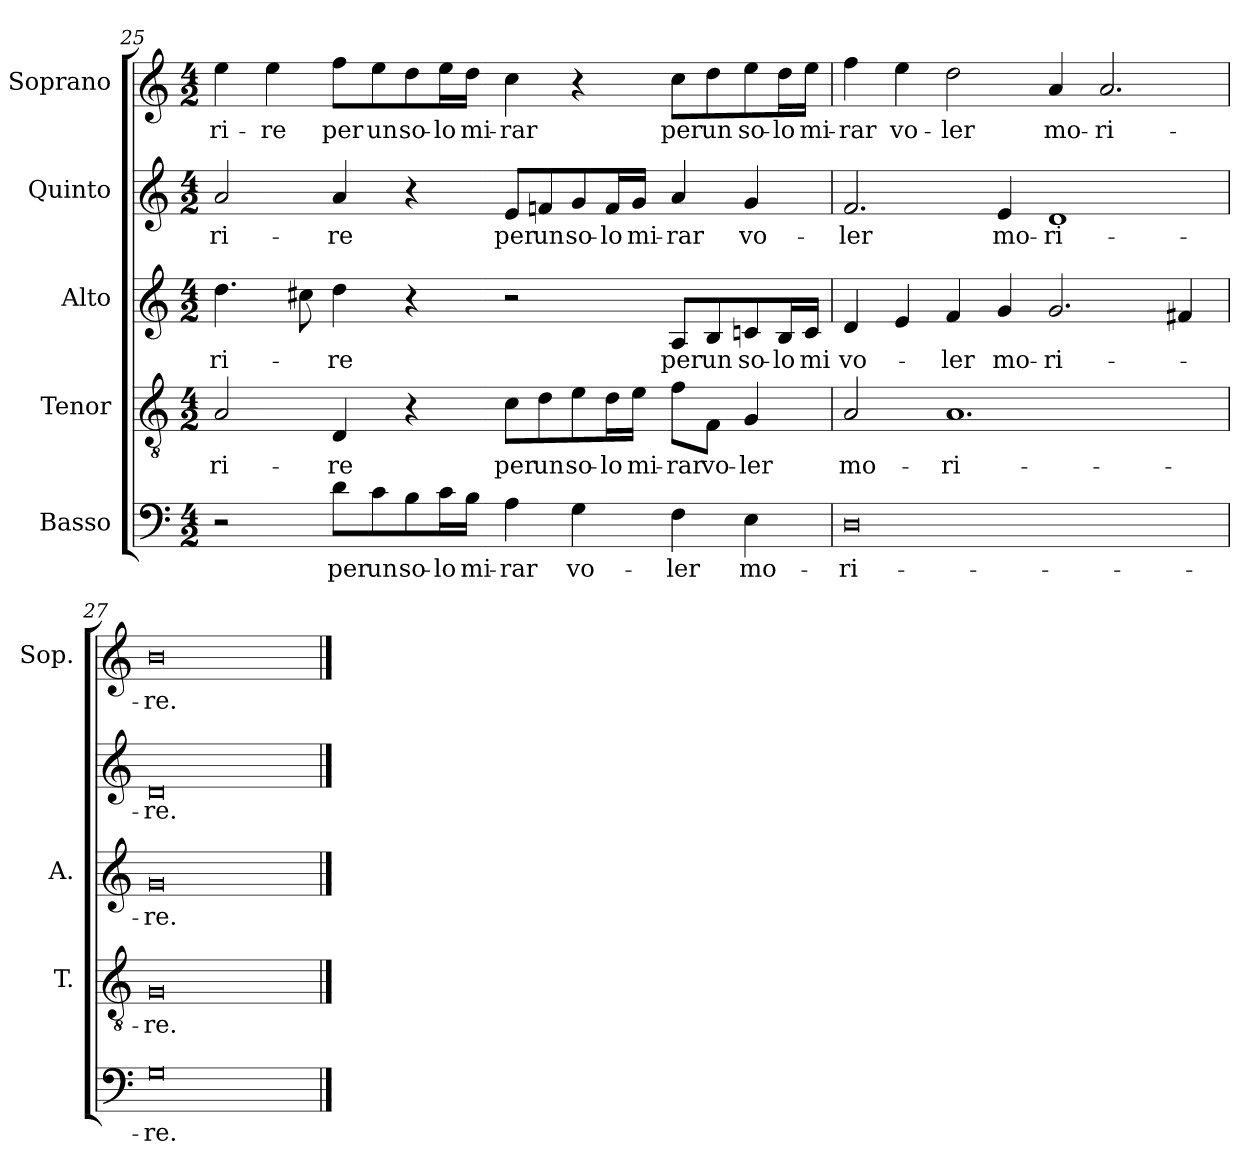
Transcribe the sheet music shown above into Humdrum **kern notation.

**kern	**text	**kern	**text	**kern	**text	**kern	**text	**kern	**text
*part5	*part5	*part4	*part4	*part3	*part3	*part2	*part2	*part1	*part1
*staff5	*staff5	*staff4	*staff4	*staff3	*staff3	*staff2	*staff2	*staff1	*staff1
*I"Basso	*	*I"Tenor	*	*I"Alto	*	*I"Quinto	*	*I"Soprano	*
*	*	*I'T.	*	*I'A.	*	*	*	*I'Sop.	*
!!LO:LB:g=z
*clefF4	*	*clefGv2	*	*clefG2	*	*clefG2	*	*clefG2	*
*	*	*ITrd7c12	*	*	*	*	*	*	*
*k[]	*	*k[]	*	*k[]	*	*k[]	*	*k[]	*
*C:	*	*C:	*	*C:	*	*C:	*	*C:	*
*M4/2	*	*M4/2	*	*M4/2	*	*M4/2	*	*M4/2	*
=25	=25	=25	=25	=25	=25	=25	=25	=25	=25
!	!	!	!LO:LY:b:color=#000000	!	!	!	!	!	!
!	!	!	!	!	!LO:LY:b:color=#000000	!	!	!	!
!	!	!	!	!	!	!	!LO:LY:b:color=#000000	!	!
!	!	!	!	!	!	!	!	!	!LO:LY:b:color=#000000
2r	.	2AAi/	-ri-	4.ddi\	-ri-	2ai/	-ri-	4eei\	-ri-
!	!	!	!	!	!	!	!	!	!LO:LY:b:color=#000000
.	.	.	.	.	.	.	.	4eei\	-re
.	.	.	.	8cc#Xi\	.	.	.	.	.
!	!LO:LY:b:color=#000000	!	!	!	!	!	!	!	!
!	!	!	!LO:LY:b:color=#000000	!	!	!	!	!	!
!	!	!	!	!	!LO:LY:b:color=#000000	!	!	!	!
!	!	!	!	!	!	!	!LO:LY:b:color=#000000	!	!
!	!	!	!	!	!	!	!	!	!LO:LY:b:color=#000000
8di\L	per	4DDi/	-re	4ddi\	-re	4ai/	-re	8ffi\L	per
!	!LO:LY:b:color=#000000	!	!	!	!	!	!	!	!
!	!	!	!	!	!	!	!	!	!LO:LY:b:color=#000000
8ci\	un	.	.	.	.	.	.	8eei\	un
!	!LO:LY:b:color=#000000	!	!	!	!	!	!	!	!
!	!	!	!	!	!	!	!	!	!LO:LY:b:color=#000000
8Bi\	so-	4r	.	4r	.	4r	.	8ddi\	so-
!	!LO:LY:b:color=#000000	!	!	!	!	!	!	!	!
!	!	!	!	!	!	!	!	!	!LO:LY:b:color=#000000
16ci\L	-lo	.	.	.	.	.	.	16eei\L	-lo
!	!LO:LY:b:color=#000000	!	!	!	!	!	!	!	!
!	!	!	!	!	!	!	!	!	!LO:LY:b:color=#000000
16Bi\JJ	mi-	.	.	.	.	.	.	16ddi\JJ	mi-
!	!LO:LY:b:color=#000000	!	!	!	!	!	!	!	!
!	!	!	!LO:LY:b:color=#000000	!	!	!	!	!	!
!	!	!	!	!	!	!	!LO:LY:b:color=#000000	!	!
!	!	!	!	!	!	!	!	!	!LO:LY:b:color=#000000
4Ai\	-rar	8Ci\L	per	2r	.	8ei/L	per	4cci\	-rar
!	!	!	!LO:LY:b:color=#000000	!	!	!	!	!	!
!	!	!	!	!	!	!	!LO:LY:b:color=#000000	!	!
.	.	8Di\	un	.	.	8fni/	un	.	.
!	!LO:LY:b:color=#000000	!	!	!	!	!	!	!	!
!	!	!	!LO:LY:b:color=#000000	!	!	!	!	!	!
!	!	!	!	!	!	!	!LO:LY:b:color=#000000	!	!
4Gi\	vo-	8Ei\	so-	.	.	8gi/	so-	4r	.
!	!	!	!LO:LY:b:color=#000000	!	!	!	!	!	!
!	!	!	!	!	!	!	!LO:LY:b:color=#000000	!	!
.	.	16Di\L	-lo	.	.	16fi/L	-lo	.	.
!	!	!	!LO:LY:b:color=#000000	!	!	!	!	!	!
!	!	!	!	!	!	!	!LO:LY:b:color=#000000	!	!
.	.	16Ei\JJ	mi-	.	.	16gi/JJ	mi-	.	.
!	!LO:LY:b:color=#000000	!	!	!	!	!	!	!	!
!	!	!	!LO:LY:b:color=#000000	!	!	!	!	!	!
!	!	!	!	!	!LO:LY:b:color=#000000	!	!	!	!
!	!	!	!	!	!	!	!LO:LY:b:color=#000000	!	!
!	!	!	!	!	!	!	!	!	!LO:LY:b:color=#000000
4Fi\	-ler	8Fi\L	-rar	8Ai/L	per	4ai/	-rar	8cci\L	per
!	!	!	!LO:LY:b:color=#000000	!	!	!	!	!	!
!	!	!	!	!	!LO:LY:b:color=#000000	!	!	!	!
!	!	!	!	!	!	!	!	!	!LO:LY:b:color=#000000
.	.	8FFi\J	vo-	8Bi/	un	.	.	8ddi\	un
!	!LO:LY:b:color=#000000	!	!	!	!	!	!	!	!
!	!	!	!LO:LY:b:color=#000000	!	!	!	!	!	!
!	!	!	!	!	!LO:LY:b:color=#000000	!	!	!	!
!	!	!	!	!	!	!	!LO:LY:b:color=#000000	!	!
!	!	!	!	!	!	!	!	!	!LO:LY:b:color=#000000
4Ei\	mo-	4GGi/	-ler	8cni/	so-	4gi/	vo-	8eei\	so-
!	!	!	!	!	!LO:LY:b:color=#000000	!	!	!	!
!	!	!	!	!	!	!	!	!	!LO:LY:b:color=#000000
.	.	.	.	16Bi/L	-lo	.	.	16ddi\L	-lo
!	!	!	!	!	!LO:LY:b:color=#000000	!	!	!	!
!	!	!	!	!	!	!	!	!	!LO:LY:b:color=#000000
.	.	.	.	16ci/JJ	mi	.	.	16eei\JJ	mi-
=26	=26	=26	=26	=26	=26	=26	=26	=26	=26
!	!LO:LY:b:color=#000000	!	!	!	!	!	!	!	!
!	!	!	!LO:LY:b:color=#000000	!	!	!	!	!	!
!	!	!	!	!	!LO:LY:b:color=#000000	!	!	!	!
!	!	!	!	!	!	!	!LO:LY:b:color=#000000	!	!
!	!	!	!	!	!	!	!	!	!LO:LY:b:color=#000000
0Di	-ri-	2AAi/	mo-	4di/	vo-	2.fi/	-ler	4ffi\	-rar
!	!	!	!	!	!	!	!	!	!LO:LY:b:color=#000000
.	.	.	.	4ei/	.	.	.	4eei\	vo-
!	!	!	!LO:LY:b:color=#000000	!	!	!	!	!	!
!	!	!	!	!	!LO:LY:b:color=#000000	!	!	!	!
!	!	!	!	!	!	!	!	!	!LO:LY:b:color=#000000
.	.	1.AAi	-ri-	4fi/	-ler	.	.	2ddi\	-ler
!	!	!	!	!	!LO:LY:b:color=#000000	!	!	!	!
!	!	!	!	!	!	!	!LO:LY:b:color=#000000	!	!
.	.	.	.	4gi/	mo-	4ei/	mo-	.	.
!	!	!	!	!	!LO:LY:b:color=#000000	!	!	!	!
!	!	!	!	!	!	!	!LO:LY:b:color=#000000	!	!
!	!	!	!	!	!	!	!	!	!LO:LY:b:color=#000000
.	.	.	.	2.gi/	-ri-	1di	-ri-	4ai/	mo-
!	!	!	!	!	!	!	!	!	!LO:LY:b:color=#000000
.	.	.	.	.	.	.	.	2.ai/	-ri-
.	.	.	.	4f#Xi/	.	.	.	.	.
=27	=27	=27	=27	=27	=27	=27	=27	=27	=27
!	!LO:LY:b:color=#000000	!	!	!	!	!	!	!	!
!	!	!	!LO:LY:b:color=#000000	!	!	!	!	!	!
!	!	!	!	!	!LO:LY:b:color=#000000	!	!	!	!
!	!	!	!	!	!	!	!LO:LY:b:color=#000000	!	!
!	!	!	!	!	!	!	!	!	!LO:LY:b:color=#000000
0Gi	-re.	0GGi	-re.	0gi	-re.	0di	-re.	0bi	-re.
==	==	==	==	==	==	==	==	==	==
*-	*-	*-	*-	*-	*-	*-	*-	*-	*-
